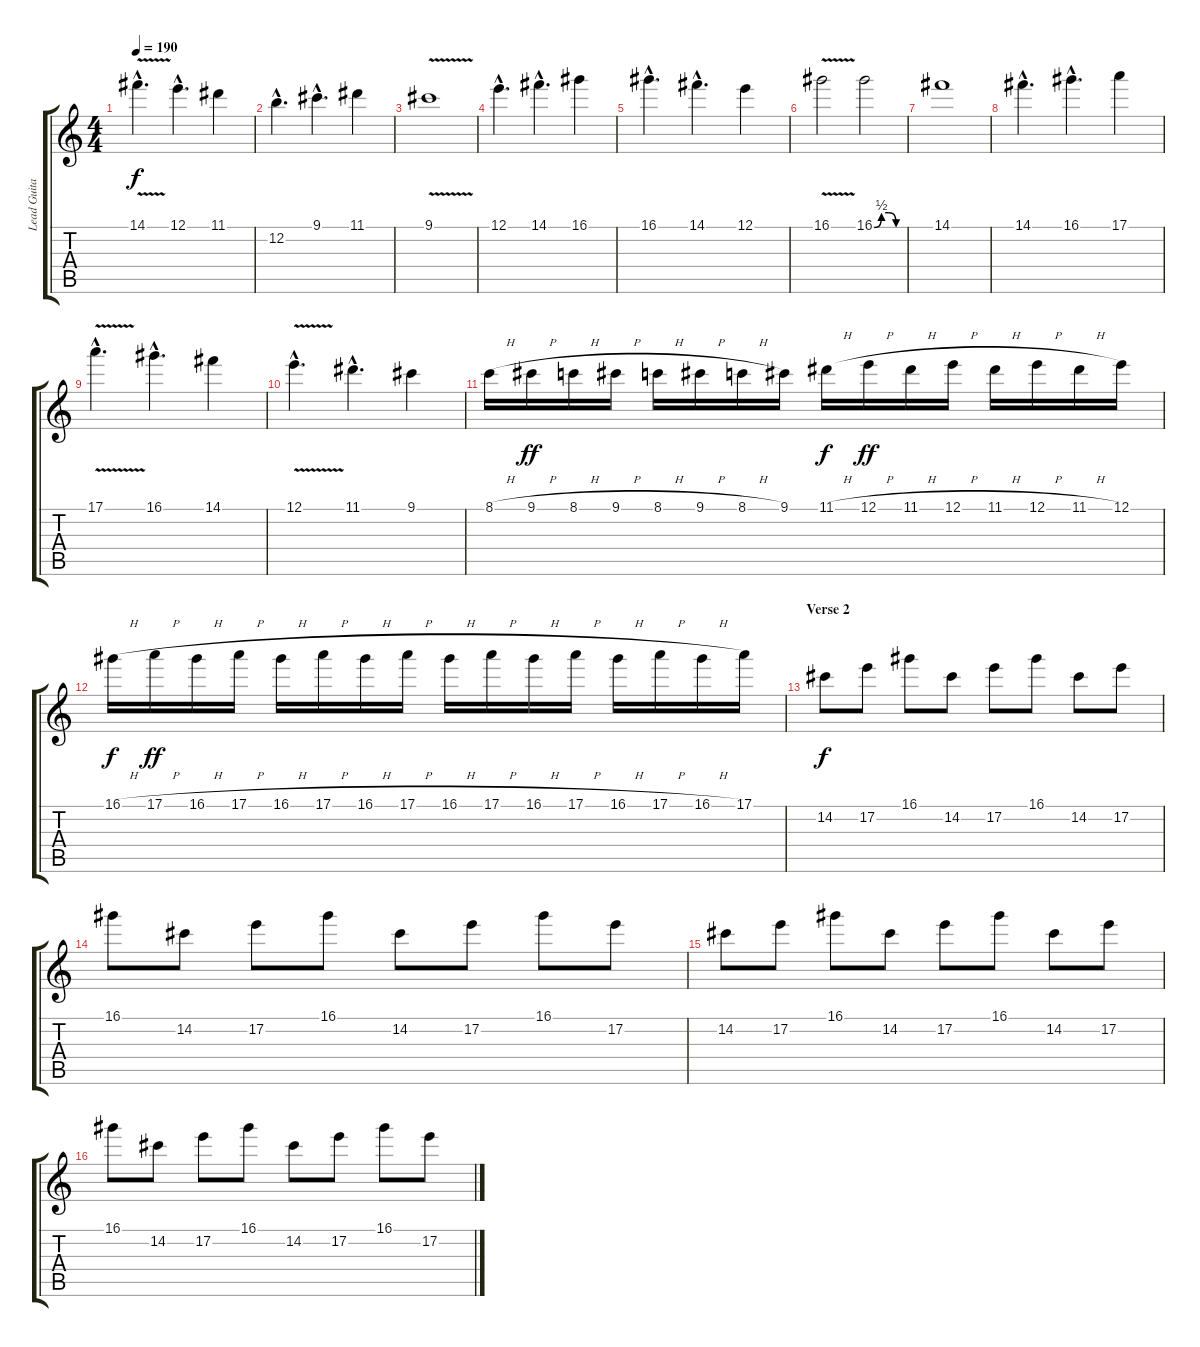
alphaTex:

\track ("Lead Guitar 1" "Lead Guita") {instrument overdrivenguitar}
\staff {score tabs}
\tuning (E4 B3 G3 D3 A2 E2) {hide}
\ts (4 4)
\tempo 190
\clef g2
\ks c
14.1{v hac}.4{d dy f} 12.1{hac}.4{d} 11.1.4 |
12.2{hac}.4{d} 9.1{hac}.4{d} 11.1.4 |
9.1{v}.1 |
12.1{hac}.4{d} 14.1{hac}.4{d} 16.1.4 |
16.1{hac}.4{d} 14.1{hac}.4{d} 12.1.4 |
16.1{v}.2 16.1{be (custom 0 0 15 2 30 2 45 0 60 0)}.2 |
14.1.1 |
14.1{hac}.4{d} 16.1{hac}.4{d} 17.1.4 |
17.1{v hac}.4{d} 16.1{hac}.4{d} 14.1.4 |
12.1{v hac}.4{d} 11.1{hac}.4{d} 9.1.4 |
8.1{h}.16 9.1{h}.16{dy ff} 8.1{h}.16 9.1{h}.16 8.1{h}.16 9.1{h}.16 8.1{h}.16 9.1.16 11.1{h}.16{dy f} 12.1{h}.16{dy ff} 11.1{h}.16 12.1{h}.16 11.1{h}.16 12.1{h}.16 11.1{h}.16 12.1.16 |
16.1{h}.16{dy f} 17.1{h}.16{dy ff} 16.1{h}.16 17.1{h}.16 16.1{h}.16 17.1{h}.16 16.1{h}.16 17.1{h}.16 16.1{h}.16 17.1{h}.16 16.1{h}.16 17.1{h}.16 16.1{h}.16 17.1{h}.16 16.1{h}.16 17.1.16 |
\section ("" "Verse 2")
14.2.8{dy f volume 14} 17.2.8 16.1.8 14.2.8 17.2.8 16.1.8 14.2.8 17.2.8 |
16.1.8 14.2.8 17.2.8 16.1.8 14.2.8 17.2.8 16.1.8 17.2.8 |
14.2.8 17.2.8 16.1.8 14.2.8 17.2.8 16.1.8 14.2.8 17.2.8 |
16.1.8 14.2.8 17.2.8 16.1.8 14.2.8 17.2.8 16.1.8 17.2.8
